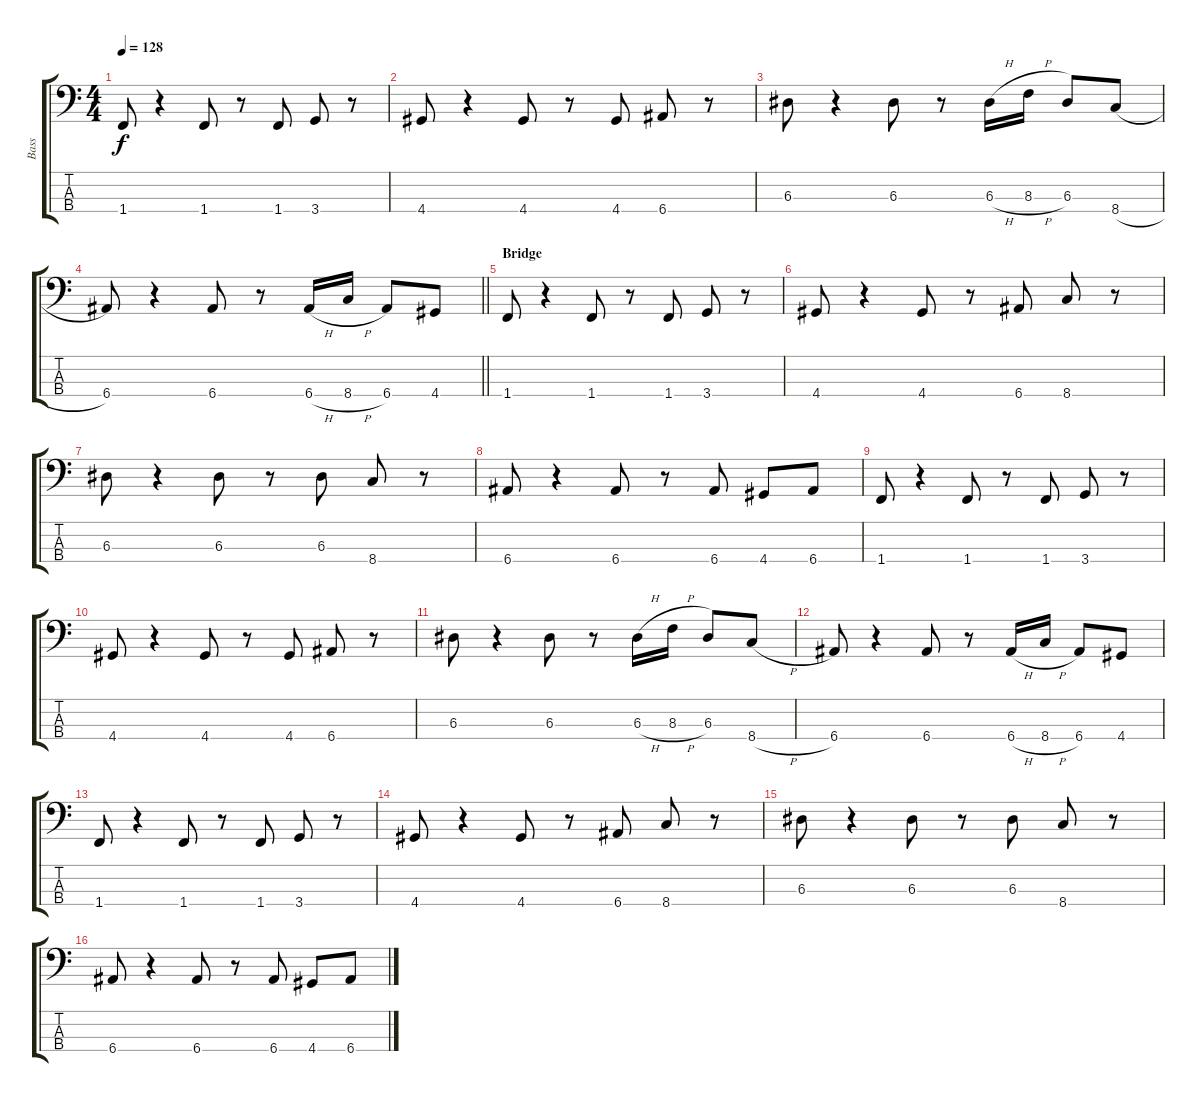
\track ("Bass" "Bass") {instrument electricbassfinger}
\staff {score tabs}
\tuning (G2 D2 A1 E1) {hide}
\ts (4 4)
\tempo 128
\clef f4
\ks c
1.4.8{dy f} r.4 1.4.8 r.8 1.4.8 3.4.8 r.8 |
4.4.8 r.4 4.4.8 r.8 4.4.8 6.4.8 r.8 |
6.3.8 r.4 6.3.8 r.8 6.3{h}.16 8.3{h}.16 6.3.8 8.4{h}.8 |
\barLineRight lightlight
6.4.8 r.4 6.4.8 r.8 6.4{h}.16 8.4{h}.16 6.4.8 4.4.8 |
\section ("" "Bridge")
1.4.8 r.4 1.4.8 r.8 1.4.8 3.4.8 r.8 |
4.4.8 r.4 4.4.8 r.8 6.4.8 8.4.8 r.8 |
6.3.8 r.4 6.3.8 r.8 6.3.8 8.4.8 r.8 |
6.4.8 r.4 6.4.8 r.8 6.4.8 4.4.8 6.4.8 |
1.4.8 r.4 1.4.8 r.8 1.4.8 3.4.8 r.8 |
4.4.8 r.4 4.4.8 r.8 4.4.8 6.4.8 r.8 |
6.3.8 r.4 6.3.8 r.8 6.3{h}.16 8.3{h}.16 6.3.8 8.4{h}.8 |
6.4.8 r.4 6.4.8 r.8 6.4{h}.16 8.4{h}.16 6.4.8 4.4.8 |
1.4.8 r.4 1.4.8 r.8 1.4.8 3.4.8 r.8 |
4.4.8 r.4 4.4.8 r.8 6.4.8 8.4.8 r.8 |
6.3.8 r.4 6.3.8 r.8 6.3.8 8.4.8 r.8 |
6.4.8 r.4 6.4.8 r.8 6.4.8 4.4.8 6.4.8
